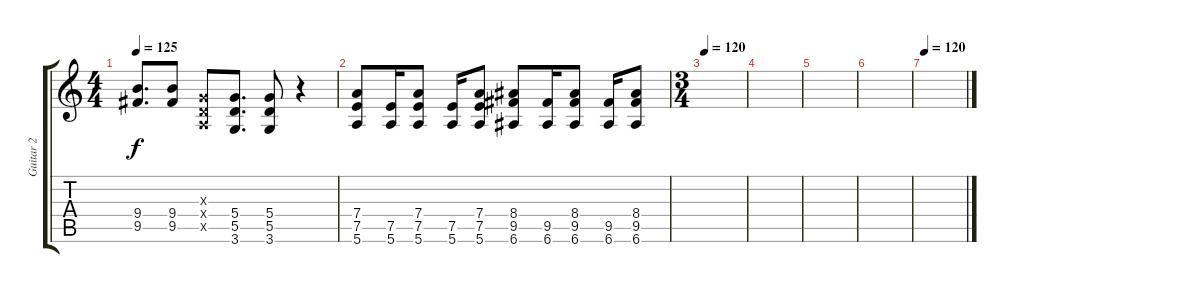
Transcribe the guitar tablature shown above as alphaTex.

\track ("Guitar 2" "Guitar 2") {instrument distortionguitar}
\staff {score tabs}
\tuning (E4 B3 G3 D3 A2 E2) {hide}
\ts (4 4)
\tempo 125
\clef g2
\ks c
(9.4 9.5).8{d dy f} (9.4 9.5).8 (0.3{x} 0.4{x} 0.5{x}).8 (5.4 5.5 3.6).8{d} (5.4 5.5 3.6).8 r.4 |
(7.4 7.5 5.6).8 (7.5 5.6).16 (7.4 7.5 5.6).8 (7.5 5.6).16 (7.4 7.5 5.6).8 (8.4 9.5 6.6).8 (9.5 6.6).16 (8.4 9.5 6.6).8 (9.5 6.6).16 (8.4 9.5 6.6).8 |
\ts (3 4)
\tempo 100
\tempo 120
|
|
|
|
\tempo 100
\tempo 120
